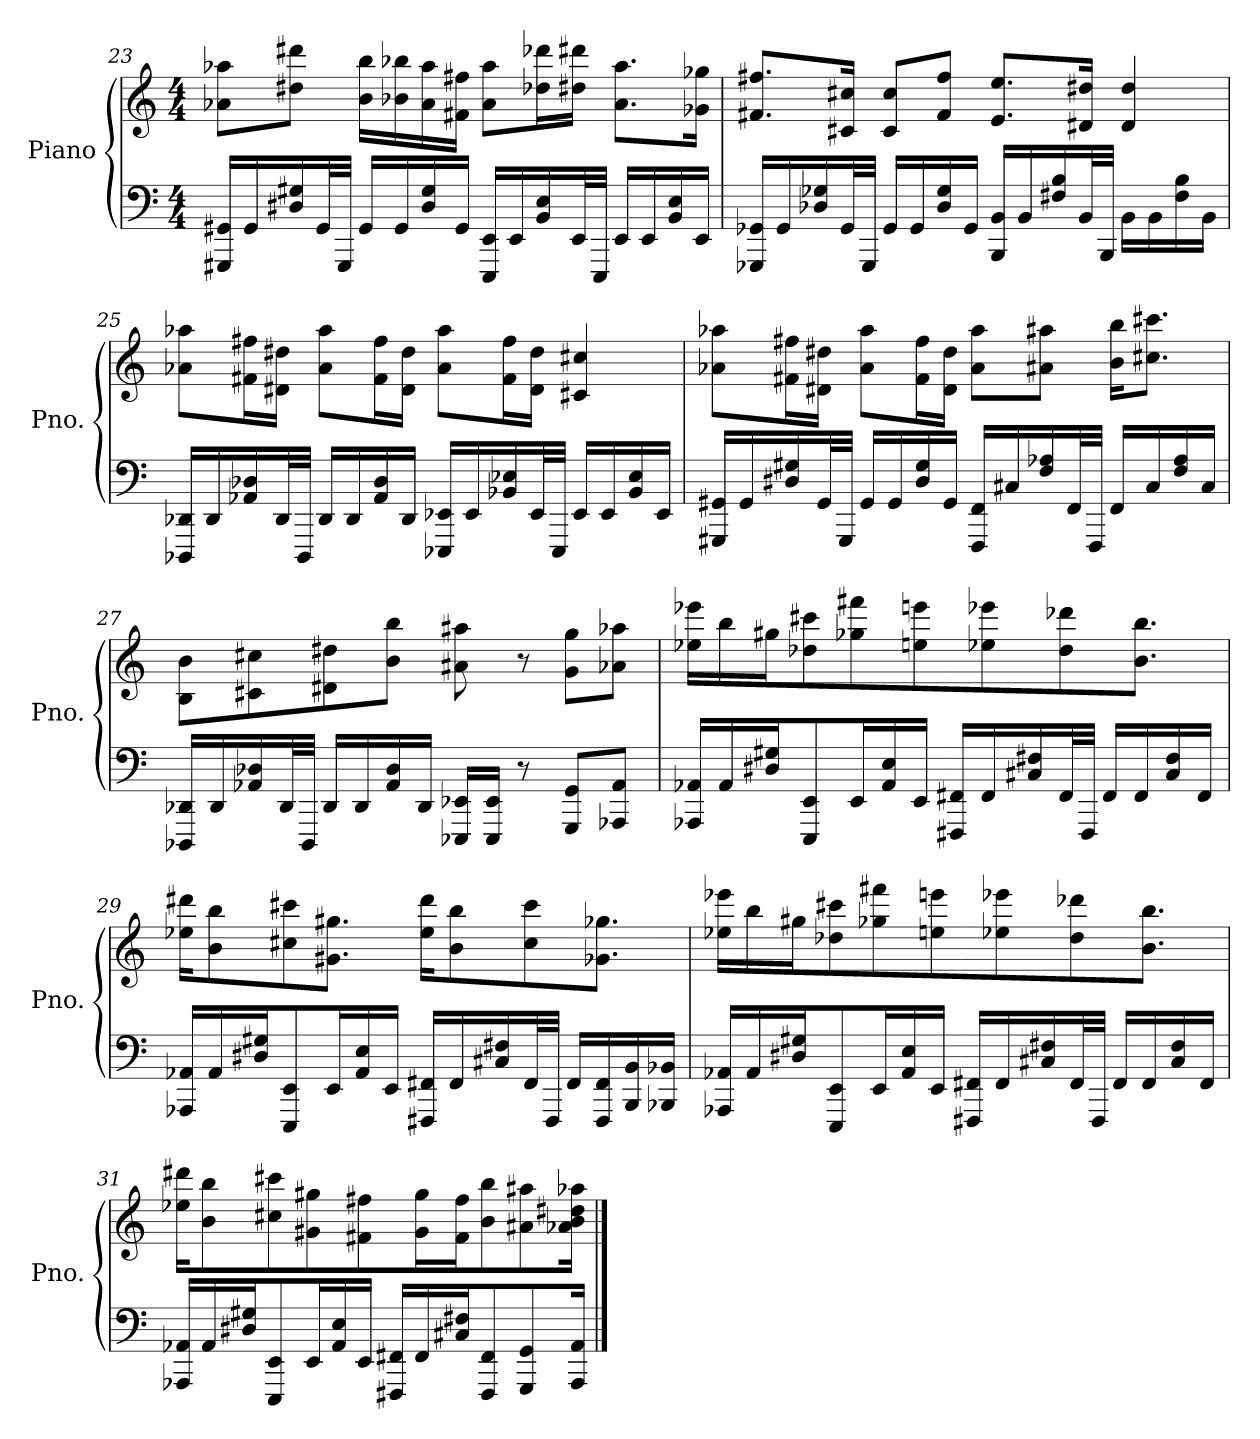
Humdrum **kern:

**kern	**kern
*part1	*part1
*staff2	*staff1
*I"Piano	*
*I'Pno.	*
!!LO:LB:g=z
*clefF4	*clefG2
*k[]	*k[]
*M4/4	*M4/4
=23	=23
16GGG#X/ 16GG#X/LL	8a-X\ 8aa-X\L
16GG#/	.
16D#X/ 16G#X/	8dd#X\ 8ddd#X\J
32GG#/L	.
32GGG#/JJJ	.
16GG#/LL	16b\ 16bb\LL
16GG#/	16b-X\ 16bb-X\
16D#/ 16G#/	16a-\ 16aa-\
16GG#/JJ	16f#X\ 16ff#X\JJ
16EEE/ 16EE/LL	8a-\ 8aa-\L
16EE/	.
16BB/ 16E/	16dd-X\ 16ddd-X\L
32EE/L	16dd#X\ 16ddd#X\JJ
32EEE/JJJ	.
16EE/LL	8.a-\ 8.aa-\L
16EE/	.
16BB/ 16E/	.
16EE/JJ	16g-X\ 16gg-X\Jk
=24	=24
16GGG-X/ 16GG-X/LL	8.f#X/ 8.ff#X/L
16GG-/	.
16D-X/ 16G-X/	.
32GG-/L	16c#X/ 16cc#X/Jk
32GGG-/JJJ	.
16GG-/LL	8c#/ 8cc#/L
16GG-/	.
16D-/ 16G-/	8f#/ 8ff#/J
16GG-/JJ	.
16BBB/ 16BB/LL	8.e/ 8.ee/L
16BB/	.
16F#X/ 16B/	.
32BB/L	16d#X/ 16dd#X/Jk
32BBB/JJJ	.
16BB\LL	4d#/ 4dd#/
16BB\	.
16F#\ 16B\	.
16BB\JJ	.
!!LO:LB:g=z
=25	=25
16DDD-X/ 16DD-X/LL	8a-X\ 8aa-X\L
16DD-/	.
16AA-X/ 16D-X/	16f#X\ 16ff#X\L
32DD-/L	16d#X\ 16dd#X\JJ
32DDD-/JJJ	.
16DD-/LL	8a-\ 8aa-\L
16DD-/	.
16AA-/ 16D-/	16f#\ 16ff#\L
16DD-/JJ	16d#\ 16dd#\JJ
16EEE-X/ 16EE-X/LL	8a-\ 8aa-\L
16EE-/	.
16BB-X/ 16E-X/	16f#\ 16ff#\L
32EE-/L	16d#\ 16dd#\JJ
32EEE-/JJJ	.
16EE-/LL	4c#X/ 4cc#X/
16EE-/	.
16BB-/ 16E-/	.
16EE-/JJ	.
!!LO:PB:g=z
=26	=26
16GGG#X/ 16GG#X/LL	8a-X\ 8aa-X\L
16GG#/	.
16D#X/ 16G#X/	16f#X\ 16ff#X\L
32GG#/L	16d#X\ 16dd#X\JJ
32GGG#/JJJ	.
16GG#/LL	8a-\ 8aa-\L
16GG#/	.
16D#/ 16G#/	16f#\ 16ff#\L
16GG#/JJ	16d#\ 16dd#\JJ
16FFF/ 16FF/LL	8a-\ 8aa-\L
16C#X/	.
16F/ 16A-X/	8a#X\ 8aa#X\J
32FF/L	.
32FFF/JJJ	.
16FF/LL	16b\ 16bb\KL
16C#/	8.cc#X\ 8.ccc#X\J
16F/ 16A-/	.
16C#/JJ	.
=27	=27
16DDD-X/ 16DD-X/LL	8B\ 8b\L
16DD-/	.
16AA-X/ 16D-X/	8c#X\ 8cc#X\
32DD-/L	.
32DDD-/JJJ	.
16DD-/LL	8d#X\ 8dd#X\
16DD-/	.
16AA-/ 16D-/	8b\ 8bb\J
16DD-/JJ	.
16EEE-X/ 16EE-X/LL	8a#X\ 8aa#X\
16EEE-/ 16EE-/JJ	.
8r	8r
8GGG/ 8GG/L	8g\ 8gg\L
8AAA-X/ 8AA-/J	8a-X\ 8aa-X\J
!!LO:LB:g=z
=28	=28
16AAA-X/ 16AA-X/LL	16ee-X\ 16eee-X\LL
16AA-/	16bb\
16D#X/ 16G#X/J	16gg#X\J
8EEE/ 8EE/	8dd-X\ 8ccc#X\
16EE/L	8gg-X\ 8fff#X\
16AA-/ 16E/	.
16EE/JJ	8een\ 8eeen\
16FFF#X/ 16FF#X/LL	.
16FF#/	8ee-X\ 8eee-X\
16C#X/ 16F#X/	.
32FF#/L	8dd-\ 8ddd-X\
32FFF#/JJJ	.
16FF#/LL	.
16FF#/	8.b\ 8.bb\J
16C#/ 16F#/	.
16FF#/JJ	.
!!LO:LB:g=z
=29	=29
16AAA-X/ 16AA-X/LL	16ee-X\ 16ddd#X\KL
16AA-/	8b\ 8bb\
16D#X/ 16G#X/J	.
8EEE/ 8EE/	8cc#X\ 8ccc#X\
16EE/L	8.g#X\ 8.gg#X\J
16AA-/ 16E/	.
16EE/JJ	.
16FFF#X/ 16FF#X/LL	16ee-\ 16ddd#\KL
16FF#/	8b\ 8bb\
16C#X/ 16F#X/	.
32FF#/L	8cc#\ 8ccc#\
32FFF#/JJJ	.
16FF#/LL	.
16FFF#/ 16FF#/	8.g-X\ 8.gg-X\J
16BBB/ 16BB/	.
16BBB-X/ 16BB-X/JJ	.
!!LO:LB:g=z
=30	=30
16AAA-X/ 16AA-X/LL	16ee-X\ 16eee-X\LL
16AA-/	16bb\
16D#X/ 16G#X/J	16gg#X\J
8EEE/ 8EE/	8dd-X\ 8ccc#X\
16EE/L	8gg-X\ 8fff#X\
16AA-/ 16E/	.
16EE/JJ	8een\ 8eeen\
16FFF#X/ 16FF#X/LL	.
16FF#/	8ee-X\ 8eee-X\
16C#X/ 16F#X/	.
32FF#/L	8dd-\ 8ddd-X\
32FFF#/JJJ	.
16FF#/LL	.
16FF#/	8.b\ 8.bb\J
16C#/ 16F#/	.
16FF#/JJ	.
=31	=31
16AAA-X/ 16AA-X/LL	16ee-X\ 16ddd#X\KL
16AA-/	8b\ 8bb\
16D#X/ 16G#X/J	.
8EEE/ 8EE/	8cc#X\ 8ccc#X\
16EE/L	8g#X\ 8gg#X\
16AA-/ 16E/	.
16EE/JJ	8f#X\ 8ff#X\
16FFF#X/ 16FF#X/LL	.
16FF#/	16g#\ 16gg#\L
16C#X/ 16F#X/J	16f#\ 16ff#\J
8FFF#/ 8FF#/	8b\ 8bb\
8GGG/ 8GG/	8a#X\ 8aa#X\
16AAA-/ 16AA-/Jk	16a-X\ 16b\ 16dd#X\ 16aa-X\Jk
==	==
*-	*-
